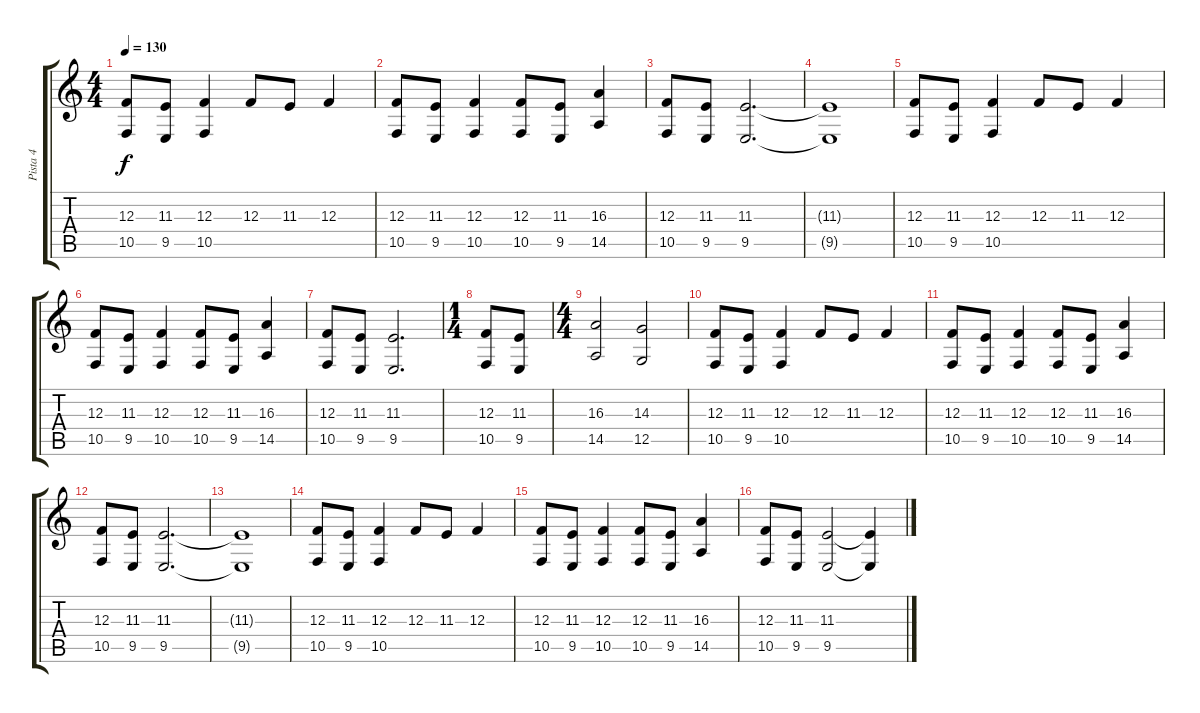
\track ("Pista 4" "Pista 4") {instrument stringensemble2}
\staff {score tabs}
\tuning (D4 A3 F3 C3 G2 C2) {hide}
\ts (4 4)
\tempo 130
\clef g2
\ks c
(12.3 10.5).8{dy f} (11.3 9.5).8 (12.3 10.5).4 12.3.8 11.3.8 12.3.4 |
(12.3 10.5).8 (11.3 9.5).8 (12.3 10.5).4 (12.3 10.5).8 (11.3 9.5).8 (16.3 14.5).4 |
(12.3 10.5).8 (11.3 9.5).8 (11.3 9.5).2{d} |
(11.3{t} 9.5{t}).1 |
(12.3 10.5).8 (11.3 9.5).8 (12.3 10.5).4 12.3.8 11.3.8 12.3.4 |
(12.3 10.5).8 (11.3 9.5).8 (12.3 10.5).4 (12.3 10.5).8 (11.3 9.5).8 (16.3 14.5).4 |
(12.3 10.5).8 (11.3 9.5).8 (11.3 9.5).2{d} |
\ts (1 4)
(12.3 10.5).8 (11.3 9.5).8 |
\ts (4 4)
(16.3 14.5).2 (14.3 12.5).2 |
(12.3 10.5).8 (11.3 9.5).8 (12.3 10.5).4 12.3.8 11.3.8 12.3.4 |
(12.3 10.5).8 (11.3 9.5).8 (12.3 10.5).4 (12.3 10.5).8 (11.3 9.5).8 (16.3 14.5).4 |
(12.3 10.5).8 (11.3 9.5).8 (11.3 9.5).2{d} |
(11.3{t} 9.5{t}).1 |
(12.3 10.5).8 (11.3 9.5).8 (12.3 10.5).4 12.3.8 11.3.8 12.3.4 |
(12.3 10.5).8 (11.3 9.5).8 (12.3 10.5).4 (12.3 10.5).8 (11.3 9.5).8 (16.3 14.5).4 |
(12.3 10.5).8 (11.3 9.5).8 (11.3 9.5).2 (11.3{t} 9.5{t}).4
